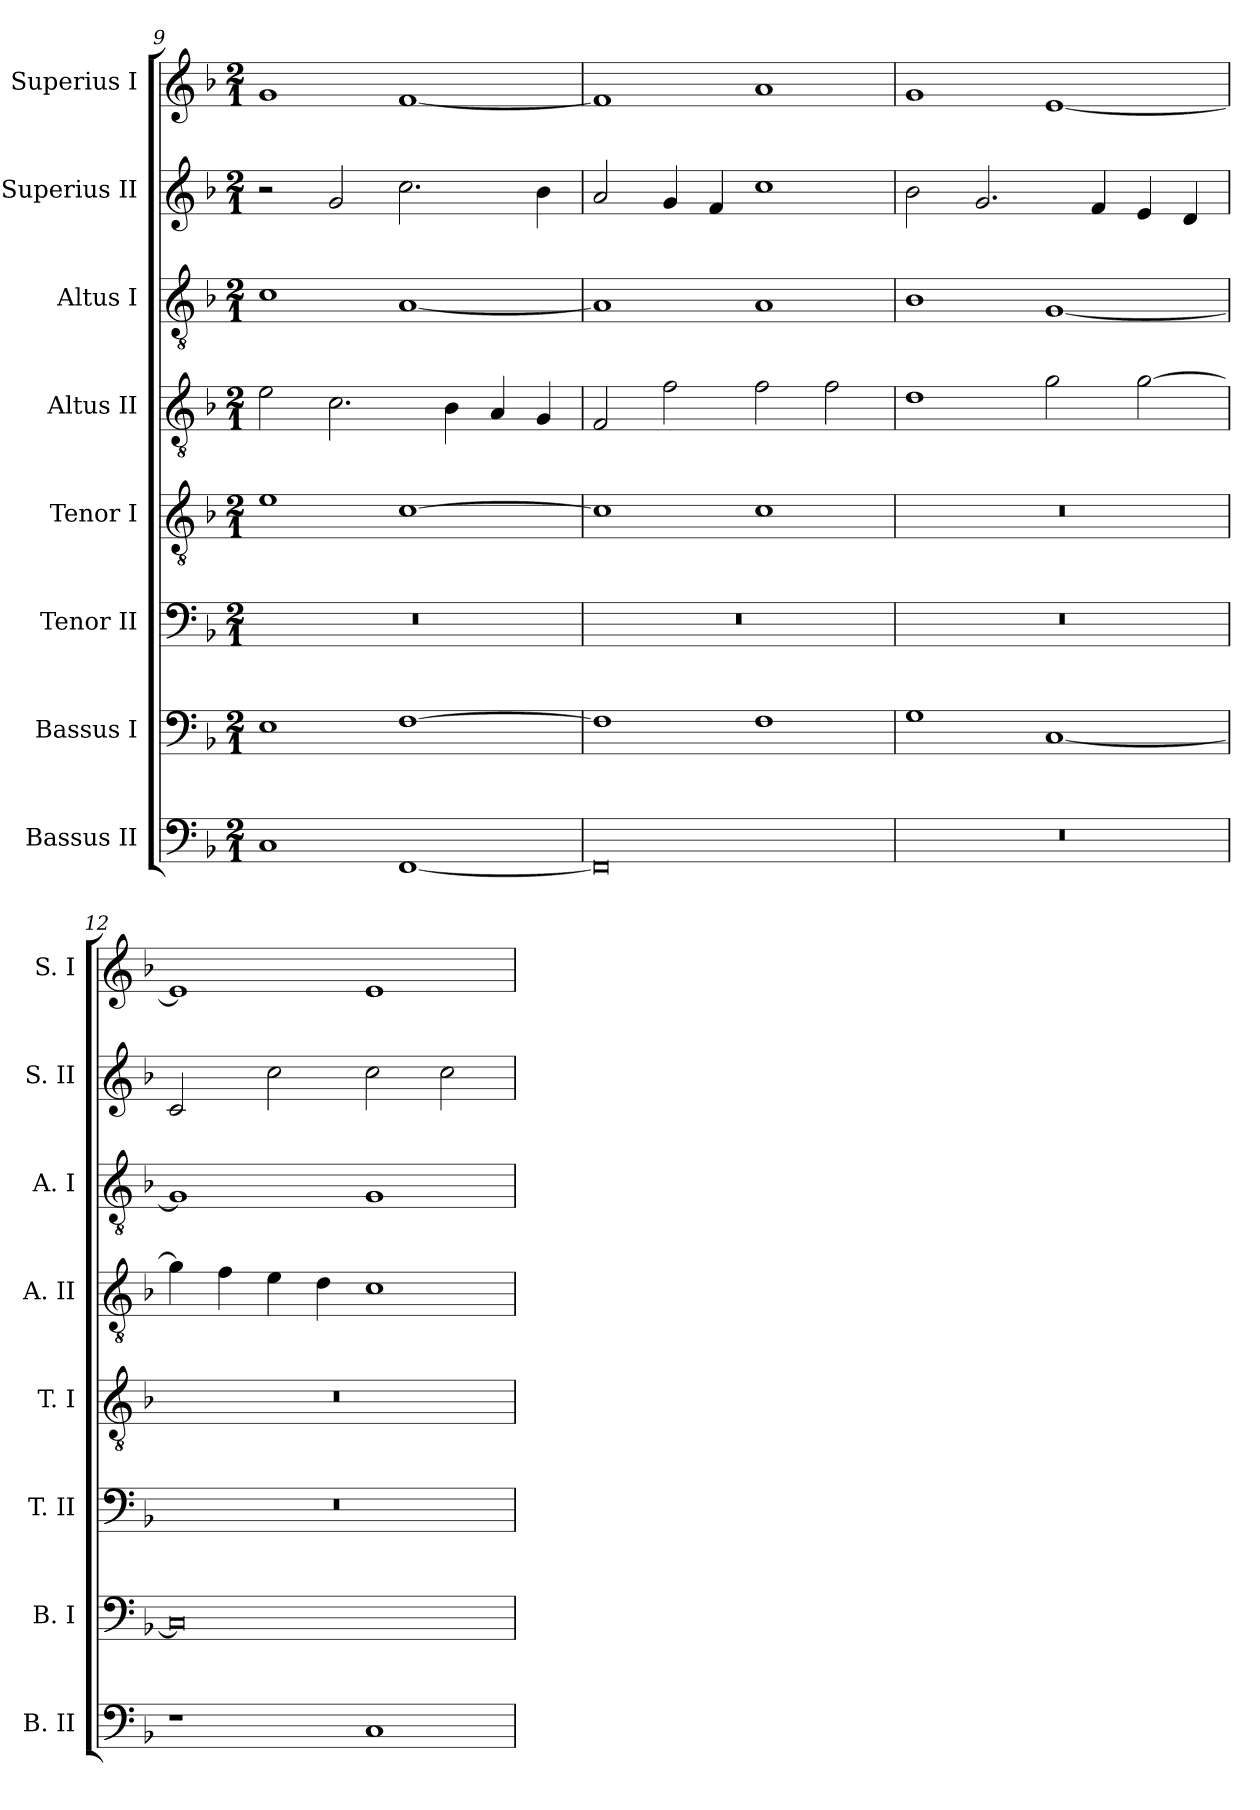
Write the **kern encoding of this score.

**kern	**kern	**kern	**kern	**kern	**kern	**kern	**kern
*part8	*part7	*part6	*part5	*part4	*part3	*part2	*part1
*staff8	*staff7	*staff6	*staff5	*staff4	*staff3	*staff2	*staff1
*I"Bassus II	*I"Bassus I	*I"Tenor II	*I"Tenor I	*I"Altus II	*I"Altus I	*I"Superius II	*I"Superius I
*I'B. II	*I'B. I	*I'T. II	*I'T. I	*I'A. II	*I'A. I	*I'S. II	*I'S. I
*clefF4	*clefF4	*clefF4	*clefGv2	*clefGv2	*clefGv2	*clefG2	*clefG2
*k[b-]	*k[b-]	*k[b-]	*k[b-]	*k[b-]	*k[b-]	*k[b-]	*k[b-]
*F:	*F:	*F:	*F:	*F:	*F:	*F:	*F:
*M2/1	*M2/1	*M2/1	*M2/1	*M2/1	*M2/1	*M2/1	*M2/1
=9	=9	=9	=9	=9	=9	=9	=9
1C	1E	0r	1e	2e	1c	2r	1g
.	.	.	.	2.c	.	2g	.
[1FF	[1F	.	[1c	.	[1A	2.cc	[1f
.	.	.	.	4B-	.	.	.
.	.	.	.	4A	.	.	.
.	.	.	.	4G	.	4b-	.
=10	=10	=10	=10	=10	=10	=10	=10
0FF]	1F]	0r	1c]	2F	1A]	2a	1f]
.	.	.	.	2f	.	4g	.
.	.	.	.	.	.	4f	.
.	1F	.	1c	2f	1A	1cc	1a
.	.	.	.	2f	.	.	.
=11	=11	=11	=11	=11	=11	=11	=11
0r	1G	0r	0r	1d	1B-	2b-	1g
.	.	.	.	.	.	2.g	.
.	[1C	.	.	2g	[1G	.	[1e
.	.	.	.	.	.	4f	.
.	.	.	.	[2g	.	4e	.
.	.	.	.	.	.	4d	.
=12	=12	=12	=12	=12	=12	=12	=12
1r	0C]	0r	0r	4g]	1G]	2c	1e]
.	.	.	.	4f	.	.	.
.	.	.	.	4e	.	2cc	.
.	.	.	.	4d	.	.	.
1C	.	.	.	1c	1G	2cc	1e
.	.	.	.	.	.	2cc	.
=	=	=	=	=	=	=	=
*-	*-	*-	*-	*-	*-	*-	*-
